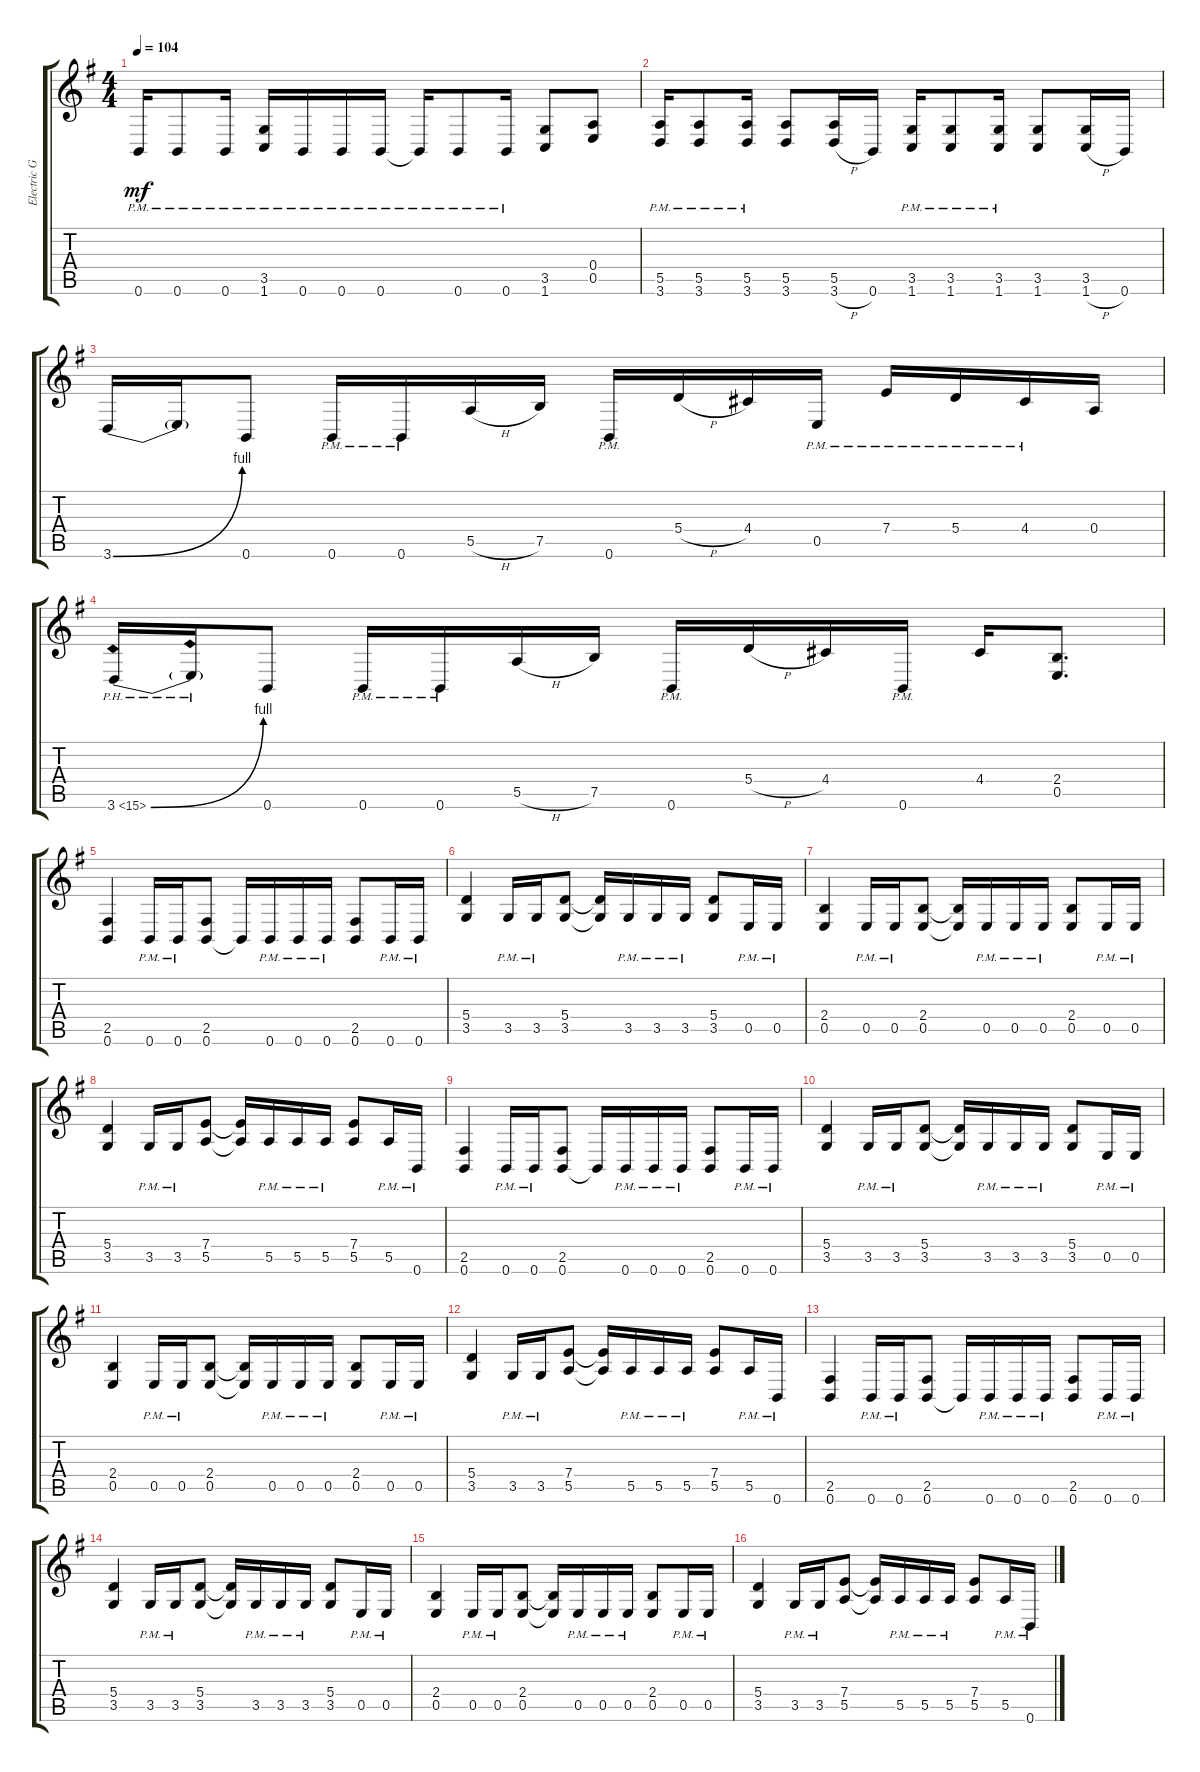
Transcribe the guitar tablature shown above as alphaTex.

\track ("Electric Guitar" "Electric G") {instrument distortionguitar}
\staff {score tabs}
\tuning (B3 Gb3 D3 A2 E2 B1) {hide}
\ts (4 4)
\tempo 104
\clef g2
\ks eminor
0.6{pm}.16{dy mf} 0.6{pm}.8 0.6{pm}.16 (3.5{pm} 1.6{pm}).16 0.6{pm}.16 0.6{pm}.16 0.6{pm}.16 0.6{pm t}.16 0.6{pm}.8 0.6{pm}.16 (3.5 1.6).8 (0.4 0.5).8 |
(5.5{pm} 3.6{pm}).16 (5.5{pm} 3.6{pm}).8 (5.5{pm} 3.6{pm}).16 (5.5 3.6).8 (5.5 3.6{h}).16 0.6.16 (3.5{pm} 1.6{pm}).16 (3.5{pm} 1.6{pm}).8 (3.5{pm} 1.6{pm}).16 (3.5 1.6).8 (3.5 1.6{h}).16 0.6.16 |
3.6{be (bend 0 0 60 4)}.16 3.6{t}.16 0.6.8 0.6{pm}.16 0.6{pm}.16 5.5{h}.16 7.5.16 0.6{pm}.16 5.4{h}.16 4.4.16 0.5{pm}.16 7.4{pm}.16 5.4{pm}.16 4.4{pm}.16 0.4.16 |
3.6{be (bend 0 0 60 4) ph 12}.16 3.6{ph 12 t}.16 0.6.8 0.6{pm}.16 0.6{pm}.16 5.5{h}.16 7.5.16 0.6{pm}.16 5.4{h}.16 4.4.16 0.6{pm}.16 4.4.16 (2.4 0.5).8{d} |
(2.5 0.6).4 0.6{pm}.16 0.6{pm}.16 (2.5 0.6).8 0.6{t}.16 0.6{pm}.16 0.6{pm}.16 0.6{pm}.16 (2.5 0.6).8 0.6{pm}.16 0.6{pm}.16 |
(5.4 3.5).4 3.5{pm}.16 3.5{pm}.16 (5.4 3.5).8 (5.4{t} 3.5{t}).16 3.5{pm}.16 3.5{pm}.16 3.5{pm}.16 (5.4 3.5).8 0.5{pm}.16 0.5{pm}.16 |
(2.4 0.5).4 0.5{pm}.16 0.5{pm}.16 (2.4 0.5).8 (2.4{t} 0.5{t}).16 0.5{pm}.16 0.5{pm}.16 0.5{pm}.16 (2.4 0.5).8 0.5{pm}.16 0.5{pm}.16 |
(5.4 3.5).4 3.5{pm}.16 3.5{pm}.16 (7.4 5.5).8 (7.4{t} 5.5{t}).16 5.5{pm}.16 5.5{pm}.16 5.5{pm}.16 (7.4 5.5).8 5.5{pm}.16 0.6{pm}.16 |
(2.5 0.6).4 0.6{pm}.16 0.6{pm}.16 (2.5 0.6).8 0.6{t}.16 0.6{pm}.16 0.6{pm}.16 0.6{pm}.16 (2.5 0.6).8 0.6{pm}.16 0.6{pm}.16 |
(5.4 3.5).4 3.5{pm}.16 3.5{pm}.16 (5.4 3.5).8 (5.4{t} 3.5{t}).16 3.5{pm}.16 3.5{pm}.16 3.5{pm}.16 (5.4 3.5).8 0.5{pm}.16 0.5{pm}.16 |
(2.4 0.5).4 0.5{pm}.16 0.5{pm}.16 (2.4 0.5).8 (2.4{t} 0.5{t}).16 0.5{pm}.16 0.5{pm}.16 0.5{pm}.16 (2.4 0.5).8 0.5{pm}.16 0.5{pm}.16 |
(5.4 3.5).4 3.5{pm}.16 3.5{pm}.16 (7.4 5.5).8 (7.4{t} 5.5{t}).16 5.5{pm}.16 5.5{pm}.16 5.5{pm}.16 (7.4 5.5).8 5.5{pm}.16 0.6{pm}.16 |
(2.5 0.6).4 0.6{pm}.16 0.6{pm}.16 (2.5 0.6).8 0.6{t}.16 0.6{pm}.16 0.6{pm}.16 0.6{pm}.16 (2.5 0.6).8 0.6{pm}.16 0.6{pm}.16 |
(5.4 3.5).4 3.5{pm}.16 3.5{pm}.16 (5.4 3.5).8 (5.4{t} 3.5{t}).16 3.5{pm}.16 3.5{pm}.16 3.5{pm}.16 (5.4 3.5).8 0.5{pm}.16 0.5{pm}.16 |
(2.4 0.5).4 0.5{pm}.16 0.5{pm}.16 (2.4 0.5).8 (2.4{t} 0.5{t}).16 0.5{pm}.16 0.5{pm}.16 0.5{pm}.16 (2.4 0.5).8 0.5{pm}.16 0.5{pm}.16 |
(5.4 3.5).4 3.5{pm}.16 3.5{pm}.16 (7.4 5.5).8 (7.4{t} 5.5{t}).16 5.5{pm}.16 5.5{pm}.16 5.5{pm}.16 (7.4 5.5).8 5.5{pm}.16 0.6{pm}.16
